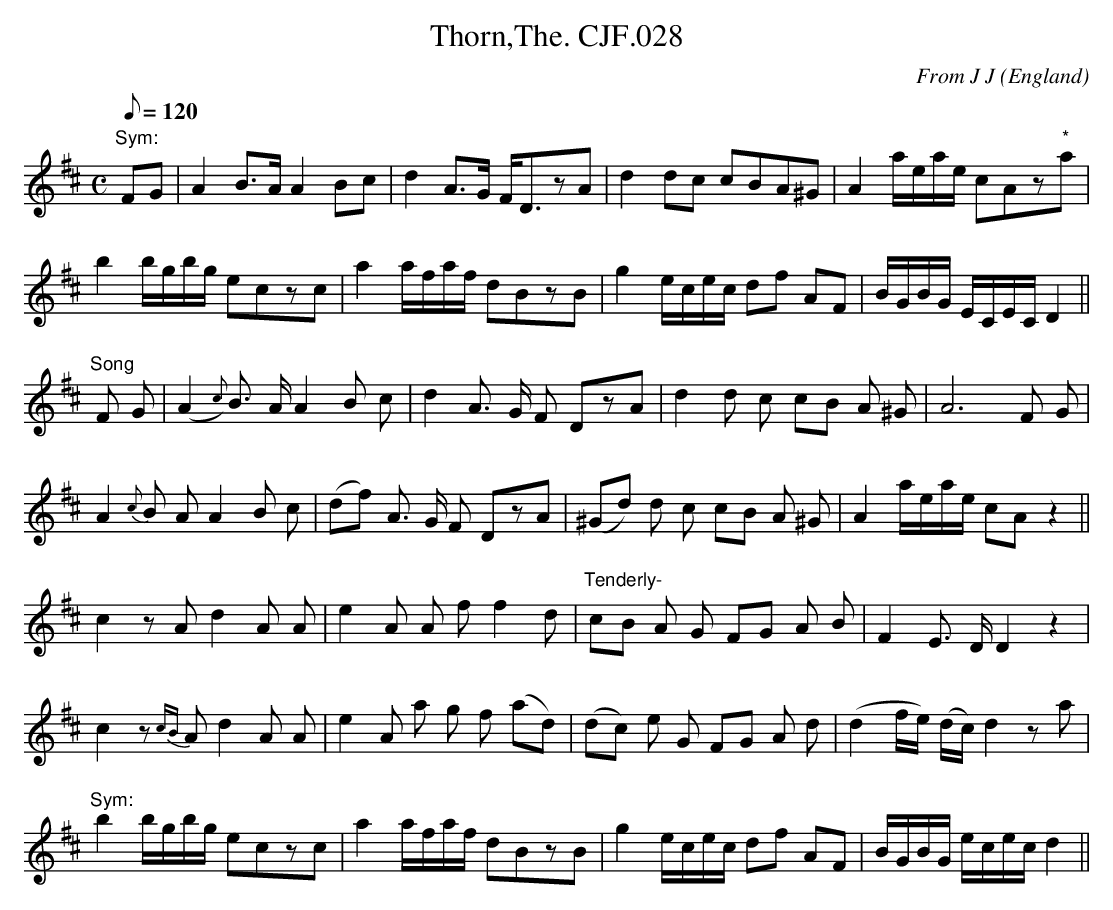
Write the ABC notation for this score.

X:1
T:Thorn,The. CJF.028
M:C
L:1/8
Q:120
C:From J J
O:England
K:D
"Sym:"FG|A2B>AA2Bc|d2A>G F<DzA|d2dc cBA^G|\
A2a/e/a/e/ cAz"*"a|!b2b/g/b/g/ eczc|
a2a/f/a/f/ dBzB|g2e/c/e/c/ df AF|B/G/B/G/ E/C/E/C/D2||!\
"Song"F G|(A2{c})B> AA2B c|d2A> G F DzA|d2d c cB A ^G|
A6F G|!A2{c}B AA2B c|(df) A> G F DzA|(^Gd) d c cB A ^G|\
A2a/e/a/e/ cAz2||!c2zAd2A A|e2A A ff2d|
"Tenderly-"cB A G FG A B|F2E> DD2z2|!c2z{cB}Ad2A A|e2A a g fh (ad)|\
(dc) e G FG A d|(d2f/e/) (d/c/)d2za|!
"Sym:"b2b/g/b/g/ eczc|a2a/f/a/f/ dBzB|g2e/c/e/c/ df AF|\
B/G/B/G/ e/c/e/c/d2||
